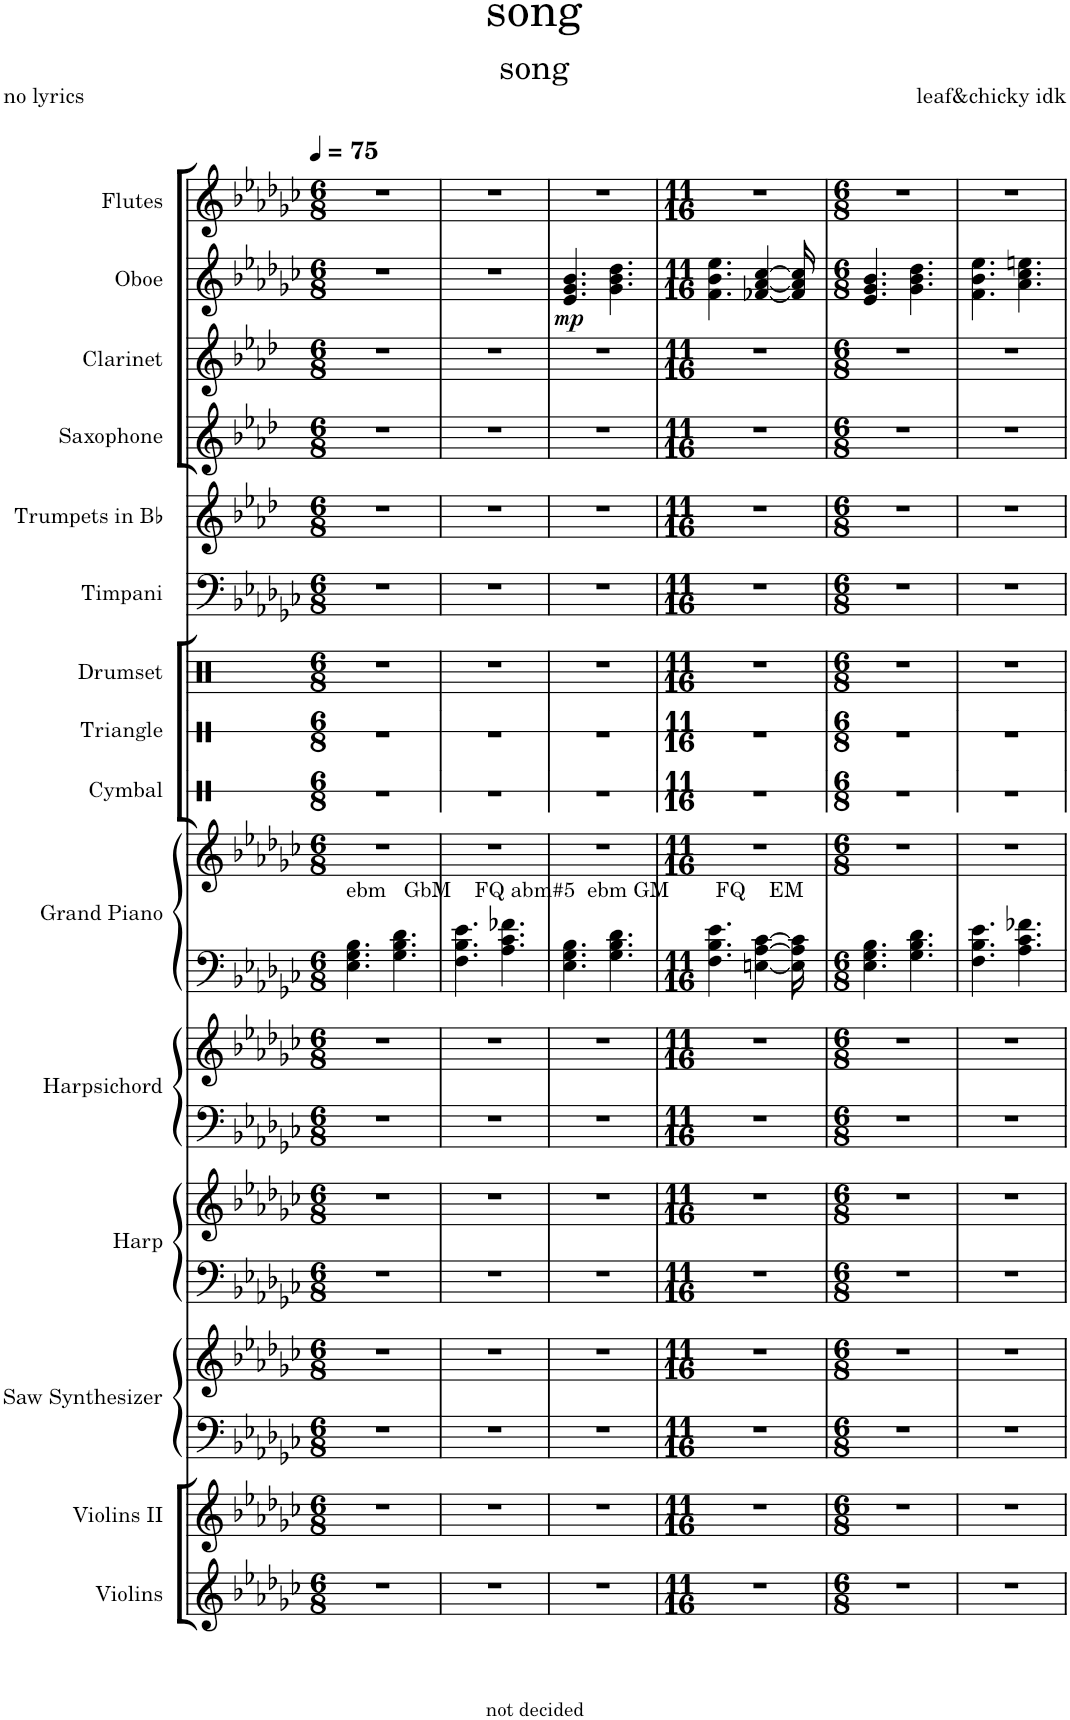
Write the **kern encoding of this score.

**kern	**kern	**kern	**kern	**kern	**kern	**kern	**kern	**kern	**kern	**kern	**kern	**kern	**kern	**kern	**kern	**kern	**kern	**dynam	**kern
*part15	*part14	*part13	*part13	*part12	*part12	*part11	*part11	*part10	*part10	*part9	*part8	*part7	*part6	*part5	*part4	*part3	*part2	*part2	*part1
*staff19	*staff18	*staff17	*staff16	*staff15	*staff14	*staff13	*staff12	*staff11	*staff10	*staff9	*staff8	*staff7	*staff6	*staff5	*staff4	*staff3	*staff2	*staff2	*staff1
*I"Violins	*I"Violins II	*I"Saw Synthesizer	*	*I"Harp	*	*I"Harpsichord	*	*I"Grand Piano	*	*I"Cymbal	*I"Triangle	*I"Drumset	*I"Timpani	*I"Trumpets in Bb	*I"Saxophone	*I"Clarinet	*I"Oboe	*	*I"Flutes
*I'Vlns.	*I'Vln. II	*I'Synth.	*	*I'Hrp.	*	*I'Hch.	*	*I'Pno.	*	*I'Cym.	*I'Trgl.	*I'D. Set	*I'Timp.	*	*I'Sax.	*I'Cl.	*I'Ob.	*	*I'Fl.
*	*	*	*	*	*	*	*	*	*	*stria1	*stria1	*	*	*	*	*	*	*	*
*clefG2	*clefG2	*clefF4	*clefG2	*clefF4	*clefG2	*clefF4	*clefG2	*clefF4	*clefG2	*clefX	*clefX	*clefX	*clefF4	*clefG2	*clefG2	*clefG2	*clefG2	*	*clefG2
*	*	*	*	*	*	*	*	*	*	*	*	*	*	*Trd1c2	*Trd8c14	*Trd1c2	*	*	*
*k[b-e-a-d-g-c-]	*k[b-e-a-d-g-c-]	*k[b-e-a-d-g-c-]	*k[b-e-a-d-g-c-]	*k[b-e-a-d-g-c-]	*k[b-e-a-d-g-c-]	*k[b-e-a-d-g-c-]	*k[b-e-a-d-g-c-]	*k[b-e-a-d-g-c-]	*k[b-e-a-d-g-c-]	*k[]	*k[]	*k[]	*k[b-e-a-d-g-c-]	*k[b-e-a-d-]	*k[b-e-a-d-]	*k[b-e-a-d-]	*k[b-e-a-d-g-c-]	*	*k[b-e-a-d-g-c-]
*M6/8	*M6/8	*M6/8	*M6/8	*M6/8	*M6/8	*M6/8	*M6/8	*M6/8	*M6/8	*M6/8	*M6/8	*M6/8	*M6/8	*M6/8	*M6/8	*M6/8	*M6/8	*	*M6/8
*MM75	*MM75	*MM75	*MM75	*MM75	*MM75	*MM75	*MM75	*MM75	*MM75	*MM75	*MM75	*MM75	*MM75	*MM75	*MM75	*MM75	*MM75	*	*MM75
=1	=1	=1	=1	=1	=1	=1	=1	=1	=1	=1	=1	=1	=1	=1	=1	=1	=1	=1	=1
!	!	!	!	!	!	!	!	!LO:TX:a:t=ebm   GbM    FQ abm#5  ebm GM        FQ    EM	!	!	!	!	!	!	!	!	!	!	!
2.r	2.r	2.r	2.r	2.r	2.r	2.r	2.r	4.E-\ 4.G-\ 4.B-\	2.r	2.r	2.r	2.r	2.r	2.r	2.r	2.r	2.r	.	2.r
.	.	.	.	.	.	.	.	4.G-\ 4.B-\ 4.d-\	.	.	.	.	.	.	.	.	.	.	.
=2	=2	=2	=2	=2	=2	=2	=2	=2	=2	=2	=2	=2	=2	=2	=2	=2	=2	=2	=2
2.r	2.r	2.r	2.r	2.r	2.r	2.r	2.r	4.F\ 4.B-\ 4.e-\	2.r	2.r	2.r	2.r	2.r	2.r	2.r	2.r	2.r	.	2.r
.	.	.	.	.	.	.	.	4.A-\ 4.c-\ 4.f-X\	.	.	.	.	.	.	.	.	.	.	.
=3	=3	=3	=3	=3	=3	=3	=3	=3	=3	=3	=3	=3	=3	=3	=3	=3	=3	=3	=3
!	!	!	!	!	!	!	!	!	!	!	!	!	!	!	!	!	!	!LO:DY:b	!
2.r	2.r	2.r	2.r	2.r	2.r	2.r	2.r	4.E-\ 4.G-\ 4.B-\	2.r	2.r	2.r	2.r	2.r	2.r	2.r	2.r	4.e-/ 4.g-/ 4.b-/	mp	2.r
.	.	.	.	.	.	.	.	4.G-\ 4.B-\ 4.d-\	.	.	.	.	.	.	.	.	4.g-\ 4.b-\ 4.dd-\	.	.
=4	=4	=4	=4	=4	=4	=4	=4	=4	=4	=4	=4	=4	=4	=4	=4	=4	=4	=4	=4
*M11/16	*M11/16	*M11/16	*M11/16	*M11/16	*M11/16	*M11/16	*M11/16	*M11/16	*M11/16	*M11/16	*M11/16	*M11/16	*M11/16	*M11/16	*M11/16	*M11/16	*M11/16	*	*M11/16
16%11r	16%11r	16%11r	16%11r	16%11r	16%11r	16%11r	16%11r	4.F\ 4.B-\ 4.e-\	16%11r	16%11r	16%11r	16%11r	16%11r	16%11r	16%11r	16%11r	4.f\ 4.b-\ 4.ee-\	.	16%11r
.	.	.	.	.	.	.	.	[4En\ [4A-\ [4c-\	.	.	.	.	.	.	.	.	[4f-X/ [4a-/ [4cc-/	.	.
.	.	.	.	.	.	.	.	16E\] 16A-\] 16c-\]	.	.	.	.	.	.	.	.	16f-/] 16a-/] 16cc-/]	.	.
=5	=5	=5	=5	=5	=5	=5	=5	=5	=5	=5	=5	=5	=5	=5	=5	=5	=5	=5	=5
*M6/8	*M6/8	*M6/8	*M6/8	*M6/8	*M6/8	*M6/8	*M6/8	*M6/8	*M6/8	*M6/8	*M6/8	*M6/8	*M6/8	*M6/8	*M6/8	*M6/8	*M6/8	*	*M6/8
2.r	2.r	2.r	2.r	2.r	2.r	2.r	2.r	4.E-\ 4.G-\ 4.B-\	2.r	2.r	2.r	2.r	2.r	2.r	2.r	2.r	4.e-/ 4.g-/ 4.b-/	.	2.r
.	.	.	.	.	.	.	.	4.G-\ 4.B-\ 4.d-\	.	.	.	.	.	.	.	.	4.g-\ 4.b-\ 4.dd-\	.	.
=6	=6	=6	=6	=6	=6	=6	=6	=6	=6	=6	=6	=6	=6	=6	=6	=6	=6	=6	=6
2.r	2.r	2.r	2.r	2.r	2.r	2.r	2.r	4.F\ 4.B-\ 4.e-\	2.r	2.r	2.r	2.r	2.r	2.r	2.r	2.r	4.f\ 4.b-\ 4.ee-\	.	2.r
.	.	.	.	.	.	.	.	4.A-\ 4.c-\ 4.f-X\	.	.	.	.	.	.	.	.	4.a-\ 4.cc-\ 4.een\	.	.
=	=	=	=	=	=	=	=	=	=	=	=	=	=	=	=	=	=	=	=
*-	*-	*-	*-	*-	*-	*-	*-	*-	*-	*-	*-	*-	*-	*-	*-	*-	*-	*-	*-
